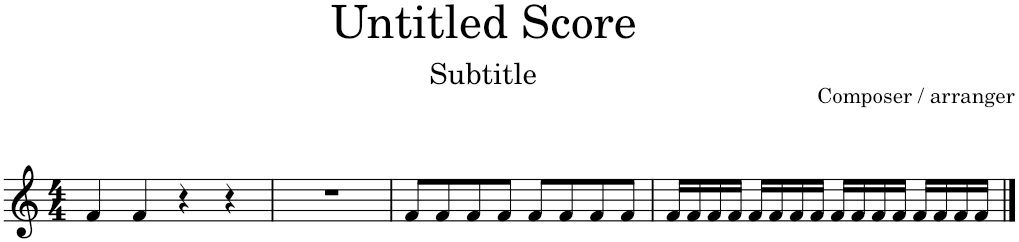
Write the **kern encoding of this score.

**kern
*part1
*staff1
*I"Violin
*I'Vln.
*clefG2
*k[]
*M4/4
=1
4f/
4f/
4r
4r
=2
1r
=3
8f/L
8f/
8f/
8f/J
8f/L
8f/
8f/
8f/J
=4
16f/LL
16f/
16f/
16f/JJ
16f/LL
16f/
16f/
16f/JJ
16f/LL
16f/
16f/
16f/JJ
16f/LL
16f/
16f/
16f/JJ
==
*-
